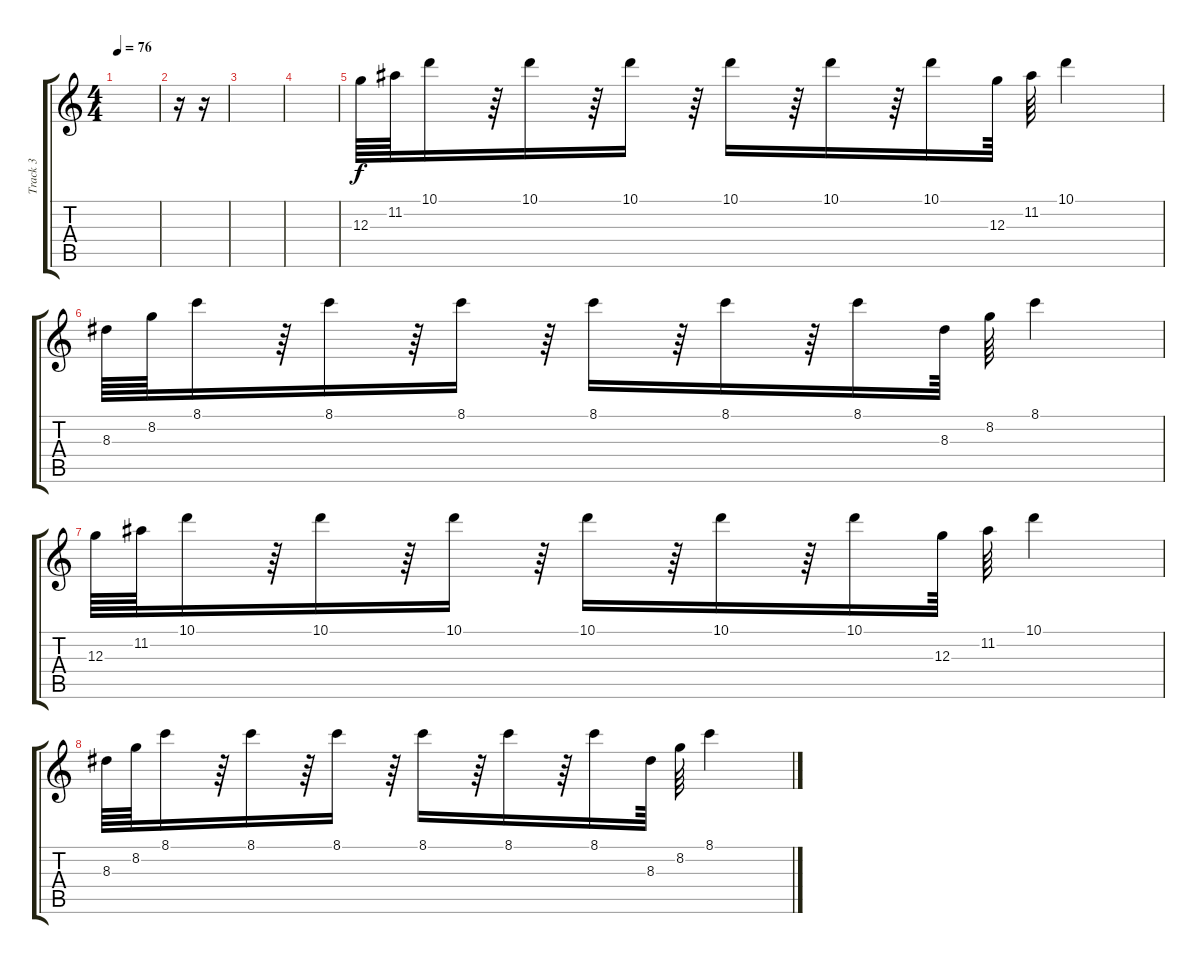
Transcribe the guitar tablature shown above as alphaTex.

\track ("Track 3" "Track 3") {instrument distortionguitar}
\staff {score tabs}
\tuning (E4 B3 G3 D3 A2 E2) {hide}
\ts (4 4)
\tempo 76
\clef g2
\ks c
|
r.16 r.16 |
|
|
12.3.64{volume 10 instrument distortionguitar} 11.2.64 10.1.16 r.64 10.1.16 r.64 10.1.16 r.64 10.1.16 r.64 10.1.16 r.64 10.1.16 12.3.64 11.2.64 10.1.4 |
8.3.64 8.2.64 8.1.16 r.64 8.1.16 r.64 8.1.16 r.64 8.1.16 r.64 8.1.16 r.64 8.1.16 8.3.64 8.2.64 8.1.4 |
12.3.64 11.2.64 10.1.16 r.64 10.1.16 r.64 10.1.16 r.64 10.1.16 r.64 10.1.16 r.64 10.1.16 12.3.64 11.2.64 10.1.4 |
8.3.64 8.2.64 8.1.16 r.64 8.1.16 r.64 8.1.16 r.64 8.1.16 r.64 8.1.16 r.64 8.1.16 8.3.64 8.2.64 8.1.4
